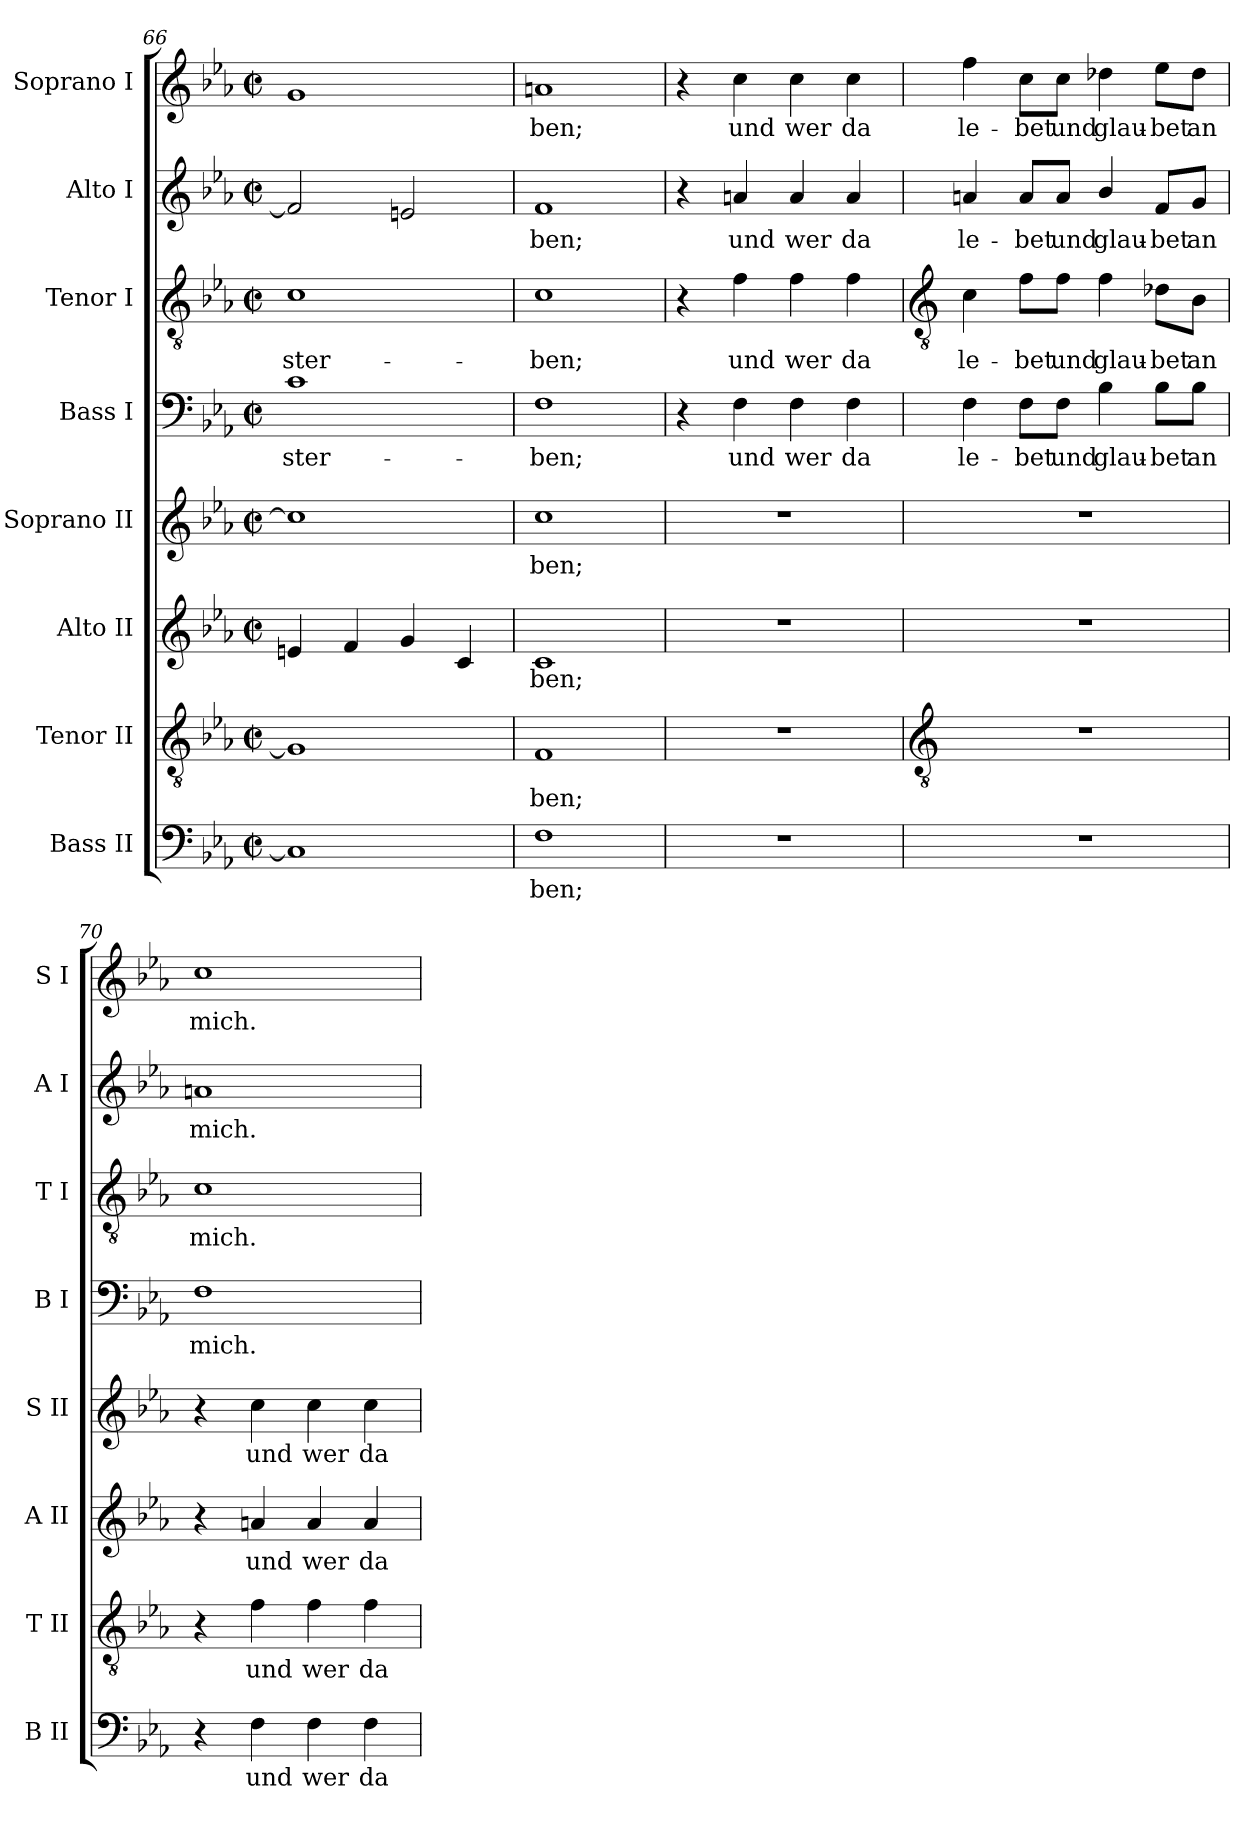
**kern	**text	**kern	**text	**kern	**text	**kern	**text	**kern	**text	**kern	**text	**kern	**text	**kern	**text
*part8	*part8	*part7	*part7	*part6	*part6	*part5	*part5	*part4	*part4	*part3	*part3	*part2	*part2	*part1	*part1
*staff8	*staff8	*staff7	*staff7	*staff6	*staff6	*staff5	*staff5	*staff4	*staff4	*staff3	*staff3	*staff2	*staff2	*staff1	*staff1
*I"Bass II	*	*I"Tenor II	*	*I"Alto II	*	*I"Soprano II	*	*I"Bass I	*	*I"Tenor I	*	*I"Alto I	*	*I"Soprano I	*
*I'B II	*	*I'T II	*	*I'A II	*	*I'S II	*	*I'B I	*	*I'T I	*	*I'A I	*	*I'S I	*
*clefF4	*	*clefGv2	*	*clefG2	*	*clefG2	*	*clefF4	*	*clefGv2	*	*clefG2	*	*clefG2	*
*k[b-e-a-]	*	*k[b-e-a-]	*	*k[b-e-a-]	*	*k[b-e-a-]	*	*k[b-e-a-]	*	*k[b-e-a-]	*	*k[b-e-a-]	*	*k[b-e-a-]	*
*E-:	*	*E-:	*	*E-:	*	*E-:	*	*E-:	*	*E-:	*	*E-:	*	*E-:	*
*M2/2	*	*M2/2	*	*M2/2	*	*M2/2	*	*M2/2	*	*M2/2	*	*M2/2	*	*M2/2	*
*met(c|)	*	*met(c|)	*	*met(c|)	*	*met(c|)	*	*met(c|)	*	*met(c|)	*	*met(c|)	*	*met(c|)	*
=66	=66	=66	=66	=66	=66	=66	=66	=66	=66	=66	=66	=66	=66	=66	=66
!	!	!	!	!	!	!	!	!	!LO:LY:b	!	!LO:LY:b	!	!	!	!
1C]	.	1G]	.	4en	.	1cc]	.	1c	ster-	1c	ster-	2f]	.	1g	.
.	.	.	.	4f	.	.	.	.	.	.	.	.	.	.	.
.	.	.	.	4g	.	.	.	.	.	.	.	2en	.	.	.
.	.	.	.	4c	.	.	.	.	.	.	.	.	.	.	.
=67	=67	=67	=67	=67	=67	=67	=67	=67	=67	=67	=67	=67	=67	=67	=67
!	!LO:LY:b	!	!LO:LY:b	!	!LO:LY:b	!	!LO:LY:b	!	!LO:LY:b	!	!LO:LY:b	!	!LO:LY:b	!	!LO:LY:b
1F	ben;	1F	ben;	1c	ben;	1cc	ben;	1F	-ben;	1c	-ben;	1f	ben;	1an	ben;
=68	=68	=68	=68	=68	=68	=68	=68	=68	=68	=68	=68	=68	=68	=68	=68
1r	.	1r	.	1r	.	1r	.	4r	.	4r	.	4r	.	4r	.
!	!	!	!	!	!	!	!	!	!LO:LY:b	!	!LO:LY:b	!	!LO:LY:b	!	!LO:LY:b
.	.	.	.	.	.	.	.	4F	und	4f	und	4an	und	4cc	und
!	!	!	!	!	!	!	!	!	!LO:LY:b	!	!LO:LY:b	!	!LO:LY:b	!	!LO:LY:b
.	.	.	.	.	.	.	.	4F	wer	4f	wer	4a	wer	4cc	wer
!	!	!	!	!	!	!	!	!	!LO:LY:b	!	!LO:LY:b	!	!LO:LY:b	!	!LO:LY:b
.	.	.	.	.	.	.	.	4F	da	4f	da	4a	da	4cc	da
!!LO:LB:g=z
=69	=69	=69	=69	=69	=69	=69	=69	=69	=69	=69	=69	=69	=69	=69	=69
*	*	*clefGv2	*	*	*	*	*	*	*	*clefGv2	*	*	*	*	*
!	!	!	!	!	!	!	!	!	!LO:LY:b	!	!LO:LY:b	!	!LO:LY:b	!	!LO:LY:b
1r	.	1r	.	1r	.	1r	.	4F	le-	4c	le-	4an	le-	4ff	le-
!	!	!	!	!	!	!	!	!	!LO:LY:b	!	!LO:LY:b	!	!LO:LY:b	!	!LO:LY:b
.	.	.	.	.	.	.	.	8F\L	-bet	8f\L	-bet	8a/L	-bet	8cc\L	-bet
!	!	!	!	!	!	!	!	!	!LO:LY:b	!	!LO:LY:b	!	!LO:LY:b	!	!LO:LY:b
.	.	.	.	.	.	.	.	8F\J	und	8f\J	und	8a/J	und	8cc\J	und
!	!	!	!	!	!	!	!	!	!LO:LY:b	!	!LO:LY:b	!	!LO:LY:b	!	!LO:LY:b
.	.	.	.	.	.	.	.	4B-	glau-	4f	glau-	4b-/	glau-	4dd-X	glau-
!	!	!	!	!	!	!	!	!	!LO:LY:b	!	!LO:LY:b	!	!LO:LY:b	!	!LO:LY:b
.	.	.	.	.	.	.	.	8B-\L	-bet	8d-X\L	-bet	8f/L	-bet	8ee-\L	-bet
!	!	!	!	!	!	!	!	!	!LO:LY:b	!	!LO:LY:b	!	!LO:LY:b	!	!LO:LY:b
.	.	.	.	.	.	.	.	8B-\J	an	8B-\J	an	8g/J	an	8dd-\J	an
=70	=70	=70	=70	=70	=70	=70	=70	=70	=70	=70	=70	=70	=70	=70	=70
!	!	!	!	!	!	!	!	!	!LO:LY:b	!	!LO:LY:b	!	!LO:LY:b	!	!LO:LY:b
4r	.	4r	.	4r	.	4r	.	1F	mich.	1c	mich.	1an	mich.	1cc	mich.
!	!LO:LY:b	!	!LO:LY:b	!	!LO:LY:b	!	!LO:LY:b	!	!	!	!	!	!	!	!
4F	und	4f	und	4an	und	4cc	und	.	.	.	.	.	.	.	.
!	!LO:LY:b	!	!LO:LY:b	!	!LO:LY:b	!	!LO:LY:b	!	!	!	!	!	!	!	!
4F	wer	4f	wer	4a	wer	4cc	wer	.	.	.	.	.	.	.	.
!	!LO:LY:b	!	!LO:LY:b	!	!LO:LY:b	!	!LO:LY:b	!	!	!	!	!	!	!	!
4F	da	4f	da	4a	da	4cc	da	.	.	.	.	.	.	.	.
=	=	=	=	=	=	=	=	=	=	=	=	=	=	=	=
*-	*-	*-	*-	*-	*-	*-	*-	*-	*-	*-	*-	*-	*-	*-	*-
